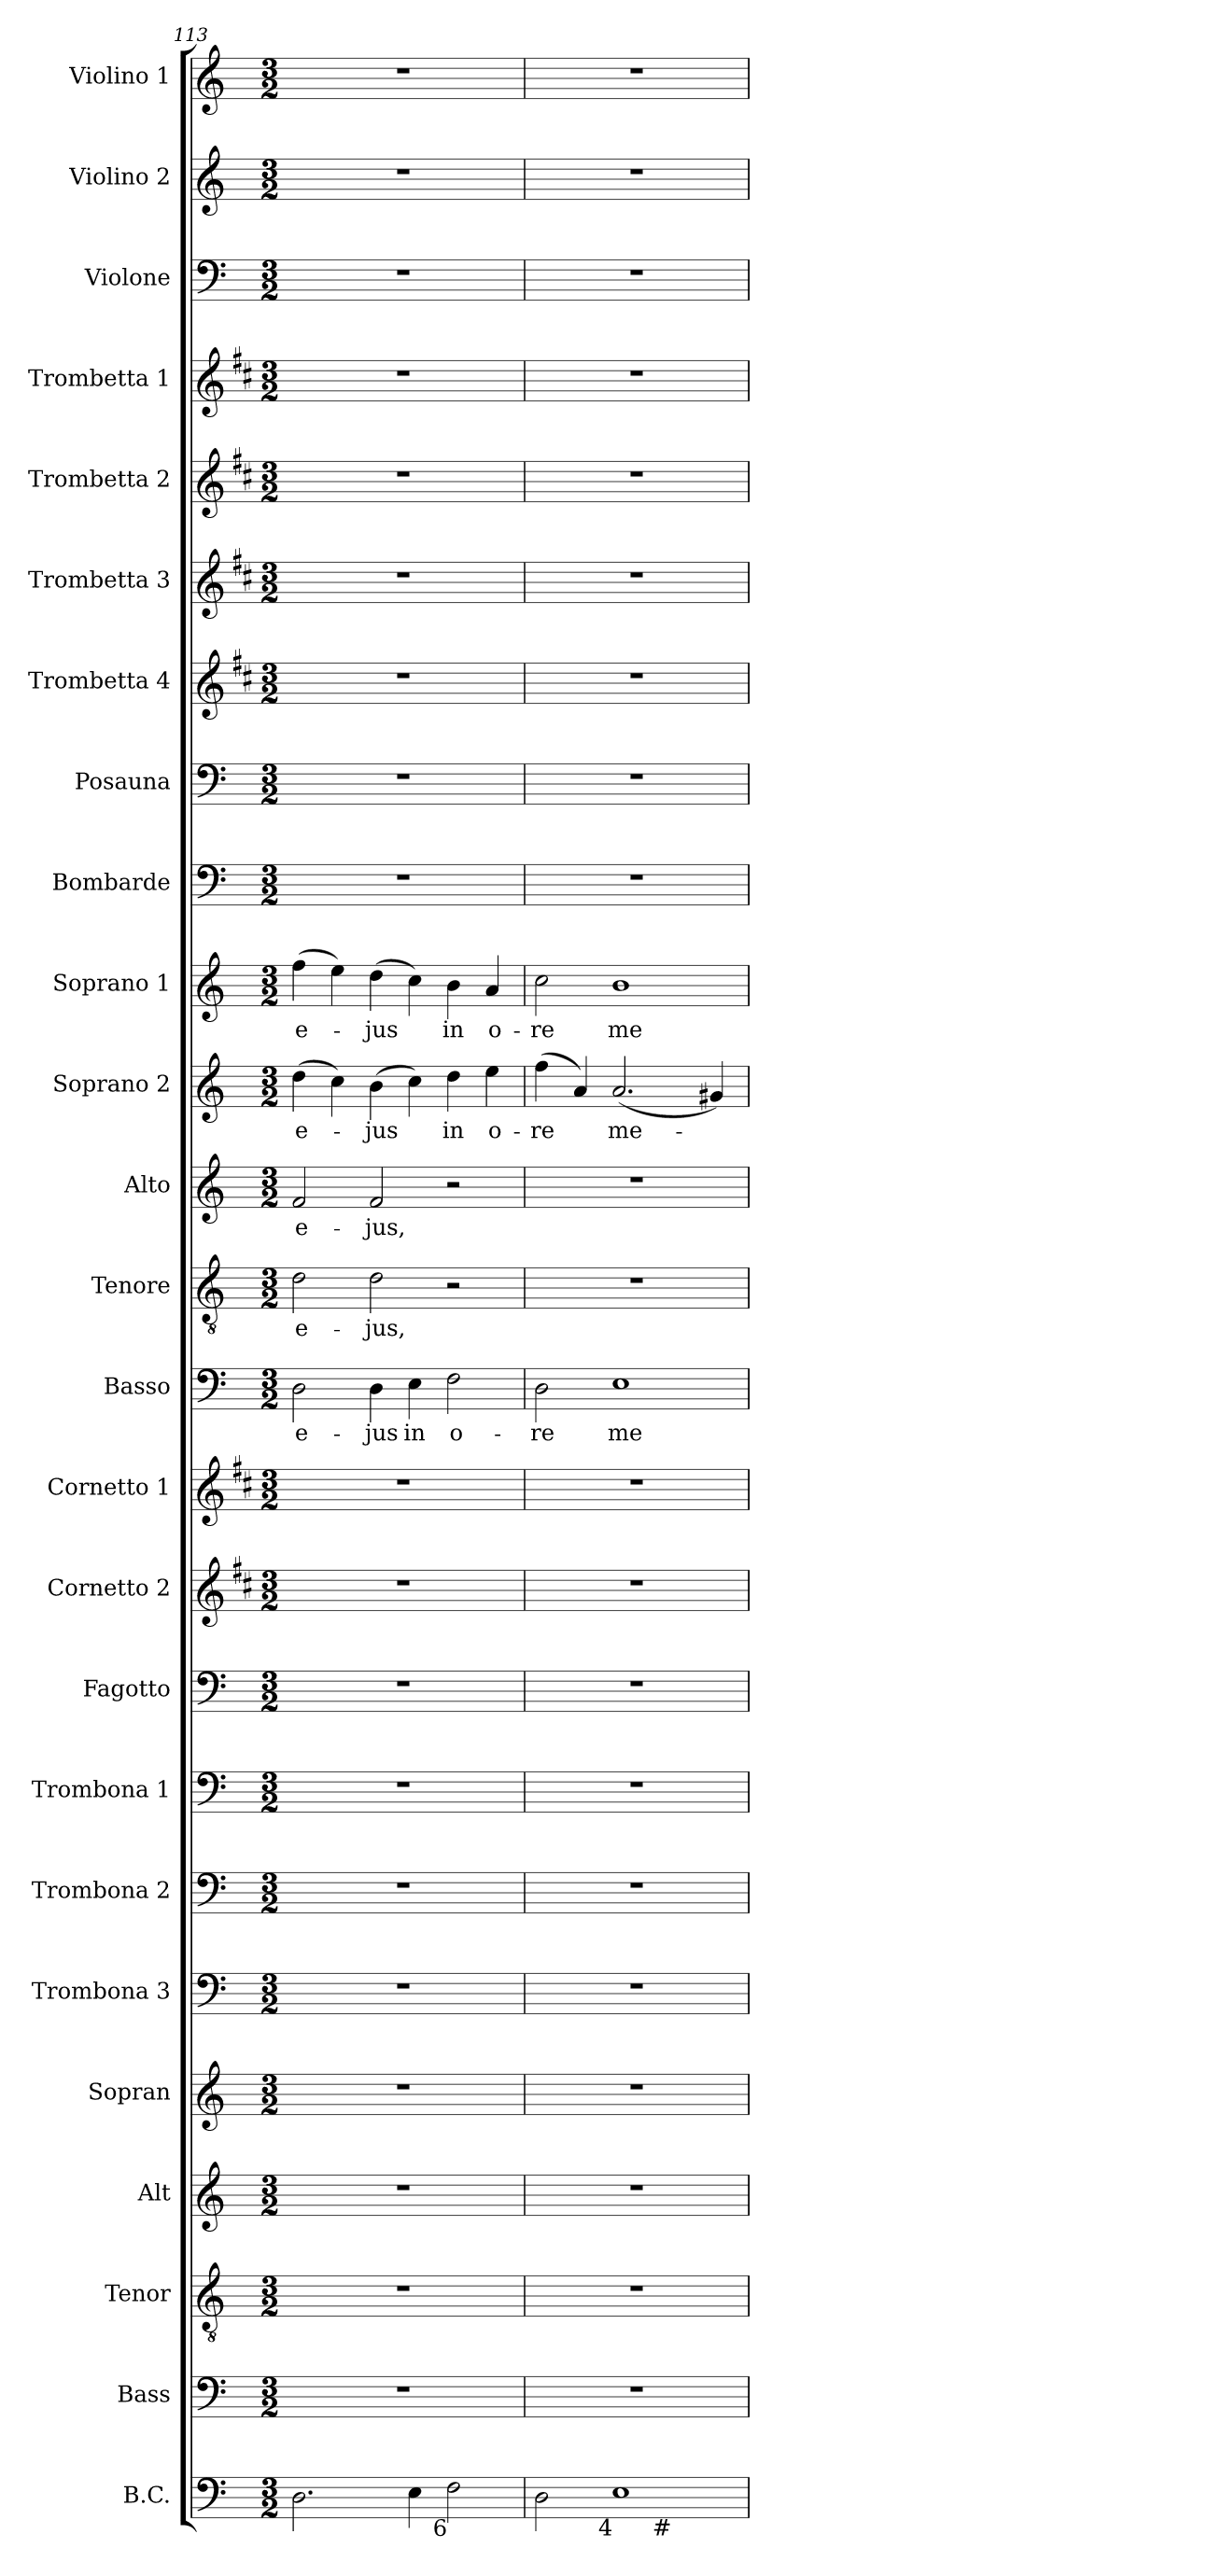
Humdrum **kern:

**kern	**kern	**kern	**kern	**kern	**kern	**kern	**kern	**kern	**kern	**kern	**kern	**text	**kern	**text	**kern	**text	**kern	**text	**kern	**text	**kern	**kern	**kern	**kern	**kern	**kern	**kern	**kern	**kern
*part25	*part24	*part23	*part22	*part21	*part20	*part19	*part18	*part17	*part16	*part15	*part14	*part14	*part13	*part13	*part12	*part12	*part11	*part11	*part10	*part10	*part9	*part8	*part7	*part6	*part5	*part4	*part3	*part2	*part1
*staff25	*staff24	*staff23	*staff22	*staff21	*staff20	*staff19	*staff18	*staff17	*staff16	*staff15	*staff14	*staff14	*staff13	*staff13	*staff12	*staff12	*staff11	*staff11	*staff10	*staff10	*staff9	*staff8	*staff7	*staff6	*staff5	*staff4	*staff3	*staff2	*staff1
*I"B.C.	*I"Bass	*I"Tenor	*I"Alt	*I"Sopran	*I"Trombona 3	*I"Trombona 2	*I"Trombona 1	*I"Fagotto	*I"Cornetto 2	*I"Cornetto 1	*I"Basso	*	*I"Tenore	*	*I"Alto	*	*I"Soprano 2	*	*I"Soprano 1	*	*I"Bombarde	*I"Posauna	*I"Trombetta 4	*I"Trombetta 3	*I"Trombetta 2	*I"Trombetta 1	*I"Violone	*I"Violino 2	*I"Violino 1
*I'B.C.	*I'B.	*I'T.	*I'A.	*I'S.	*I'Tbn. 2	*I'Tbn. 2	*I'Tbn. 1	*I'Fag.	*I'Cor. 2	*I'Cor. 1	*I'B.	*	*I'T.	*	*I'A.	*	*I'S.	*	*I'S.	*	*	*	*	*	*	*	*	*I'Vl. 2	*I'Vl. 1
*clefF4	*clefF4	*clefGv2	*clefG2	*clefG2	*clefF4	*clefF4	*clefF4	*clefF4	*clefG2	*clefG2	*clefF4	*	*clefGv2	*	*clefG2	*	*clefG2	*	*clefG2	*	*clefF4	*clefF4	*clefG2	*clefG2	*clefG2	*clefG2	*clefF4	*clefG2	*clefG2
*	*	*ITrd7c12	*	*	*	*	*	*	*ITrd1c2	*ITrd1c2	*	*	*ITrd7c12	*	*	*	*	*	*	*	*	*	*ITrd1c2	*ITrd1c2	*ITrd1c2	*ITrd1c2	*	*	*
*k[]	*k[]	*k[]	*k[]	*k[]	*k[]	*k[]	*k[]	*k[]	*k[]	*k[]	*k[]	*	*k[]	*	*k[]	*	*k[]	*	*k[]	*	*k[]	*k[]	*k[]	*k[]	*k[]	*k[]	*k[]	*k[]	*k[]
*C:	*C:	*C:	*C:	*C:	*C:	*C:	*C:	*C:	*C:	*C:	*C:	*	*C:	*	*C:	*	*C:	*	*C:	*	*C:	*C:	*C:	*C:	*C:	*C:	*C:	*C:	*C:
*M3/2	*M3/2	*M3/2	*M3/2	*M3/2	*M3/2	*M3/2	*M3/2	*M3/2	*M3/2	*M3/2	*M3/2	*	*M3/2	*	*M3/2	*	*M3/2	*	*M3/2	*	*M3/2	*M3/2	*M3/2	*M3/2	*M3/2	*M3/2	*M3/2	*M3/2	*M3/2
=113	=113	=113	=113	=113	=113	=113	=113	=113	=113	=113	=113	=113	=113	=113	=113	=113	=113	=113	=113	=113	=113	=113	=113	=113	=113	=113	=113	=113	=113
!	!LO:N:vis=1	!LO:N:vis=1	!LO:N:vis=1	!LO:N:vis=1	!LO:N:vis=1	!LO:N:vis=1	!LO:N:vis=1	!LO:N:vis=1	!LO:N:vis=1	!LO:N:vis=1	!	!	!	!	!	!	!	!	!	!	!	!	!	!	!	!	!	!	!
!	!	!	!	!	!	!	!	!	!	!	!	!LO:LY:b:color=#000000	!	!	!	!	!	!	!	!	!	!	!	!	!	!	!	!	!
!	!	!	!	!	!	!	!	!	!	!	!	!	!	!LO:LY:b:color=#000000	!	!	!	!	!	!	!	!	!	!	!	!	!	!	!
!	!	!	!	!	!	!	!	!	!	!	!	!	!	!	!	!LO:LY:b:color=#000000	!	!	!	!	!	!	!	!	!	!	!	!	!
!	!	!	!	!	!	!	!	!	!	!	!	!	!	!	!	!	!	!LO:LY:b:color=#000000	!	!	!	!	!	!	!	!	!	!	!
!	!	!	!	!	!	!	!	!	!	!	!	!	!	!	!	!	!	!	!	!LO:LY:b:color=#000000	!LO:N:vis=1	!LO:N:vis=1	!LO:N:vis=1	!LO:N:vis=1	!LO:N:vis=1	!LO:N:vis=1	!LO:N:vis=1	!LO:N:vis=1	!LO:N:vis=1
2.Di\	1.r	1.r	1.r	1.r	1.r	1.r	1.r	1.r	1.r	1.r	2Di\	e-	2Di\	e-	2fi/	e-	(4ddi\	e-	(4ffi\	e-	1.r	1.r	1.r	1.r	1.r	1.r	1.r	1.r	1.r
.	.	.	.	.	.	.	.	.	.	.	.	.	.	.	.	.	4cci\)	.	4eei\)	.	.	.	.	.	.	.	.	.	.
!	!	!	!	!	!	!	!	!	!	!	!	!LO:LY:b:color=#000000	!	!	!	!	!	!	!	!	!	!	!	!	!	!	!	!	!
!	!	!	!	!	!	!	!	!	!	!	!	!	!	!LO:LY:b:color=#000000	!	!	!	!	!	!	!	!	!	!	!	!	!	!	!
!	!	!	!	!	!	!	!	!	!	!	!	!	!	!	!	!LO:LY:b:color=#000000	!	!	!	!	!	!	!	!	!	!	!	!	!
!	!	!	!	!	!	!	!	!	!	!	!	!	!	!	!	!	!	!LO:LY:b:color=#000000	!	!	!	!	!	!	!	!	!	!	!
!	!	!	!	!	!	!	!	!	!	!	!	!	!	!	!	!	!	!	!	!LO:LY:b:color=#000000	!	!	!	!	!	!	!	!	!
.	.	.	.	.	.	.	.	.	.	.	4Di\	-jus	2Di\	-jus,	2fi/	-jus,	(4bi\	-jus	(4ddi\	-jus	.	.	.	.	.	.	.	.	.
!	!	!	!	!	!	!	!	!	!	!	!	!LO:LY:b:color=#000000	!	!	!	!	!	!	!	!	!	!	!	!	!	!	!	!	!
4Ei\	.	.	.	.	.	.	.	.	.	.	4Ei\	in	.	.	.	.	4cci\)	.	4cci\)	.	.	.	.	.	.	.	.	.	.
!	!	!	!	!	!	!	!	!	!	!	!	!LO:LY:b:color=#000000	!	!	!	!	!	!	!	!	!	!	!	!	!	!	!	!	!
!	!	!	!	!	!	!	!	!	!	!	!	!	!	!	!	!	!	!LO:LY:b:color=#000000	!	!	!	!	!	!	!	!	!	!	!
!LO:TX:b:rj:t=6	!	!	!	!	!	!	!	!	!	!	!	!	!	!	!	!	!	!	!	!	!	!	!	!	!	!	!	!	!
!	!	!	!	!	!	!	!	!	!	!	!	!	!	!	!	!	!	!	!	!LO:LY:b:color=#000000	!	!	!	!	!	!	!	!	!
2Fi\	.	.	.	.	.	.	.	.	.	.	2Fi\	o-	2r	.	2r	.	4ddi\	in	4bi\	in	.	.	.	.	.	.	.	.	.
!	!	!	!	!	!	!	!	!	!	!	!	!	!	!	!	!	!	!LO:LY:b:color=#000000	!	!	!	!	!	!	!	!	!	!	!
!	!	!	!	!	!	!	!	!	!	!	!	!	!	!	!	!	!	!	!	!LO:LY:b:color=#000000	!	!	!	!	!	!	!	!	!
.	.	.	.	.	.	.	.	.	.	.	.	.	.	.	.	.	4eei\	o-	4ai/	o-	.	.	.	.	.	.	.	.	.
=114	=114	=114	=114	=114	=114	=114	=114	=114	=114	=114	=114	=114	=114	=114	=114	=114	=114	=114	=114	=114	=114	=114	=114	=114	=114	=114	=114	=114	=114
!	!LO:N:vis=1	!LO:N:vis=1	!LO:N:vis=1	!LO:N:vis=1	!LO:N:vis=1	!LO:N:vis=1	!LO:N:vis=1	!LO:N:vis=1	!LO:N:vis=1	!LO:N:vis=1	!	!	!	!	!	!	!	!	!	!	!	!	!	!	!	!	!	!	!
!	!	!	!	!	!	!	!	!	!	!	!	!LO:LY:b:color=#000000	!LO:N:vis=1	!	!LO:N:vis=1	!	!	!	!	!	!	!	!	!	!	!	!	!	!
!	!	!	!	!	!	!	!	!	!	!	!	!	!	!	!	!	!	!LO:LY:b:color=#000000	!	!	!	!	!	!	!	!	!	!	!
!LO:TX:b:rj:t=7	!	!	!	!	!	!	!	!	!	!	!	!	!	!	!	!	!	!	!	!	!	!	!	!	!	!	!	!	!
!LO:TX:t=5	!	!	!	!	!	!	!	!	!	!	!	!	!	!	!	!	!	!	!	!	!	!	!	!	!	!	!	!	!
!	!	!	!	!	!	!	!	!	!	!	!	!	!	!	!	!	!	!	!	!LO:LY:b:color=#000000	!LO:N:vis=1	!LO:N:vis=1	!LO:N:vis=1	!LO:N:vis=1	!LO:N:vis=1	!LO:N:vis=1	!LO:N:vis=1	!LO:N:vis=1	!LO:N:vis=1
*^	*	*	*	*	*	*	*	*	*	*	*	*	*	*	*	*	*	*	*	*	*	*	*	*	*	*	*	*	*
2Di\	1ryy	1.r	1.r	1.r	1.r	1.r	1.r	1.r	1.r	1.r	1.r	2Di\	-re	1.r	.	1.r	.	(4ffi\	-re	2cci\	-re	1.r	1.r	1.r	1.r	1.r	1.r	1.r	1.r	1.r
.	.	.	.	.	.	.	.	.	.	.	.	.	.	.	.	.	.	4ai/)	.	.	.	.	.	.	.	.	.	.	.	.
!	!	!	!	!	!	!	!	!	!	!	!	!	!LO:LY:b:color=#000000	!	!	!	!	!	!	!	!	!	!	!	!	!	!	!	!	!
!	!	!	!	!	!	!	!	!	!	!	!	!	!	!	!	!	!	!	!LO:LY:b:color=#000000	!	!	!	!	!	!	!	!	!	!	!
!LO:TX:b:rj:t=4	!	!	!	!	!	!	!	!	!	!	!	!	!	!	!	!	!	!	!	!	!	!	!	!	!	!	!	!	!	!
!	!	!	!	!	!	!	!	!	!	!	!	!	!	!	!	!	!	!	!	!	!LO:LY:b:color=#000000	!	!	!	!	!	!	!	!	!
1Ei	.	.	.	.	.	.	.	.	.	.	.	1Ei	me-	.	.	.	.	(2.ai/	me-	1bi	me-	.	.	.	.	.	.	.	.	.
!	!LO:TX:b:rj:t=#	!	!	!	!	!	!	!	!	!	!	!	!	!	!	!	!	!	!	!	!	!	!	!	!	!	!	!	!	!
.	2ryy	.	.	.	.	.	.	.	.	.	.	.	.	.	.	.	.	.	.	.	.	.	.	.	.	.	.	.	.	.
.	.	.	.	.	.	.	.	.	.	.	.	.	.	.	.	.	.	4g#Xi/)	.	.	.	.	.	.	.	.	.	.	.	.
*v	*v	*	*	*	*	*	*	*	*	*	*	*	*	*	*	*	*	*	*	*	*	*	*	*	*	*	*	*	*	*
=	=	=	=	=	=	=	=	=	=	=	=	=	=	=	=	=	=	=	=	=	=	=	=	=	=	=	=	=	=
*-	*-	*-	*-	*-	*-	*-	*-	*-	*-	*-	*-	*-	*-	*-	*-	*-	*-	*-	*-	*-	*-	*-	*-	*-	*-	*-	*-	*-	*-
